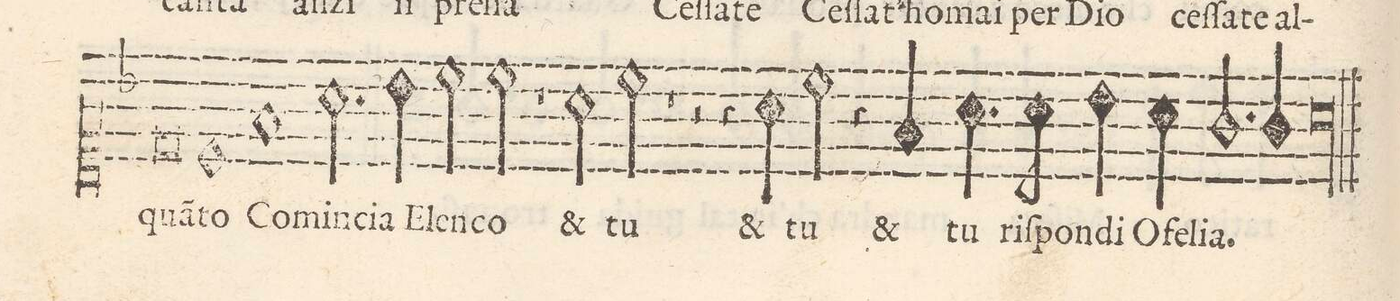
**kern	**text
*I"CANTO	*
*clefC1	*
*k[b-]	*
*met(C)	*
*M2/1	*
0d	quã(n)-
=35-	=35-
1c	-to
1f	Co-
=36-	=36-
2.a\	-min-
4b-\	-cia E-
2cc\	-len-
2cc\	-co
=37-	=37-
1r	.
2a\	&
2cc\	tu
=38-	=38-
1r	.
2r	.
4r	.
4a\	&
=39-	=39-
2cc\	tu
4r	.
4f/	&
4.a\	tu
8a\	riſ-
4b-\	-pon-
4a\	-di
=40-	=40-
2.g/	O-
4g/	-fe-
1al	-lia.
==	==
*-	*-
